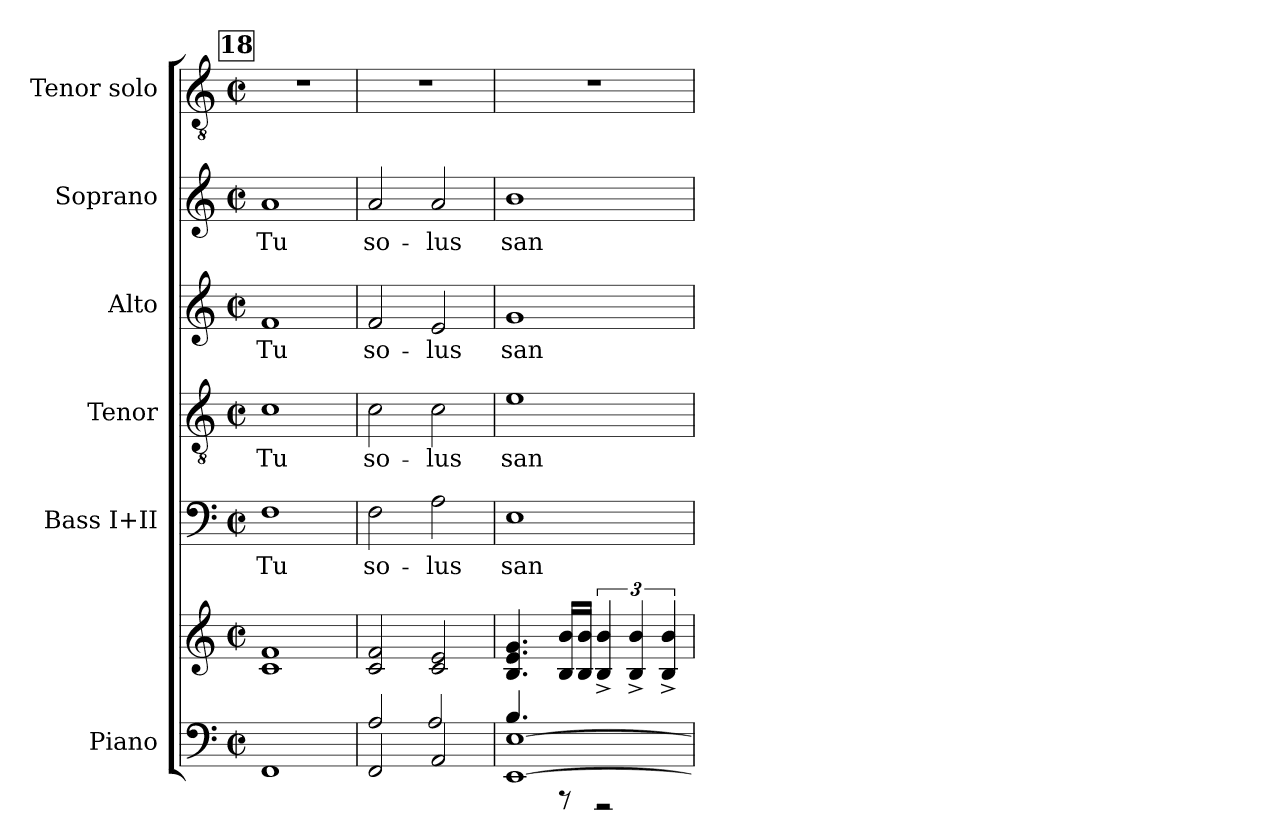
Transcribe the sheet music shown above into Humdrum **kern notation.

**kern	**kern	**kern	**text	**kern	**text	**kern	**text	**kern	**text	**kern
*part6	*part6	*part5	*part5	*part4	*part4	*part3	*part3	*part2	*part2	*part1
*staff7	*staff6	*staff5	*staff5	*staff4	*staff4	*staff3	*staff3	*staff2	*staff2	*staff1
*I"Piano	*	*I"Bass I+II	*	*I"Tenor	*	*I"Alto	*	*I"Soprano	*	*I"Tenor solo
*I'Pno.	*	*I'B.I+II	*	*I'T.	*	*I'A.	*	*I'S.	*	*I'T.s
*clefF4	*clefG2	*clefF4	*	*clefGv2	*	*clefG2	*	*clefG2	*	*clefGv2
*k[]	*k[]	*k[]	*	*k[]	*	*k[]	*	*k[]	*	*k[]
*M2/2	*M2/2	*M2/2	*	*M2/2	*	*M2/2	*	*M2/2	*	*M2/2
*met(c|)	*met(c|)	*met(c|)	*	*met(c|)	*	*met(c|)	*	*met(c|)	*	*met(c|)
!!LO:REH:place=s1:a:B:fs=14:t=18
=289	=289	=289	=289	=289	=289	=289	=289	=289	=289	=289
1FF	1c 1f	1F	Tu	1c	Tu	1f	Tu	1a	Tu	1r
=290	=290	=290	=290	=290	=290	=290	=290	=290	=290	=290
*^	*	*	*	*	*	*	*	*	*	*
2FF/	2A/	2c/ 2f/	2F\	so-	2c\	so-	2f/	so-	2a/	so-	1r
2AA/	2A/	2c/ 2e/	2A\	-lus	2c\	-lus	2e/	-lus	2a/	-lus	.
=291	=291	=291	=291	=291	=291	=291	=291	=291	=291	=291	=291
[1EE [1E	4.B/	4.B/ 4.e/ 4.g/	1E	san	1e	san-	1g	san-	1b	san-	1r
.	8r	16B/ 16b/LL	.	.	.	.	.	.	.	.	.
.	.	16B/ 16b/JJ	.	.	.	.	.	.	.	.	.
.	2r	6B/^ 6b/^	.	.	.	.	.	.	.	.	.
.	.	6B/^ 6b/^	.	.	.	.	.	.	.	.	.
.	.	6B/^ 6b/^	.	.	.	.	.	.	.	.	.
*v	*v	*	*	*	*	*	*	*	*	*	*
=	=	=	=	=	=	=	=	=	=	=
*-	*-	*-	*-	*-	*-	*-	*-	*-	*-	*-
